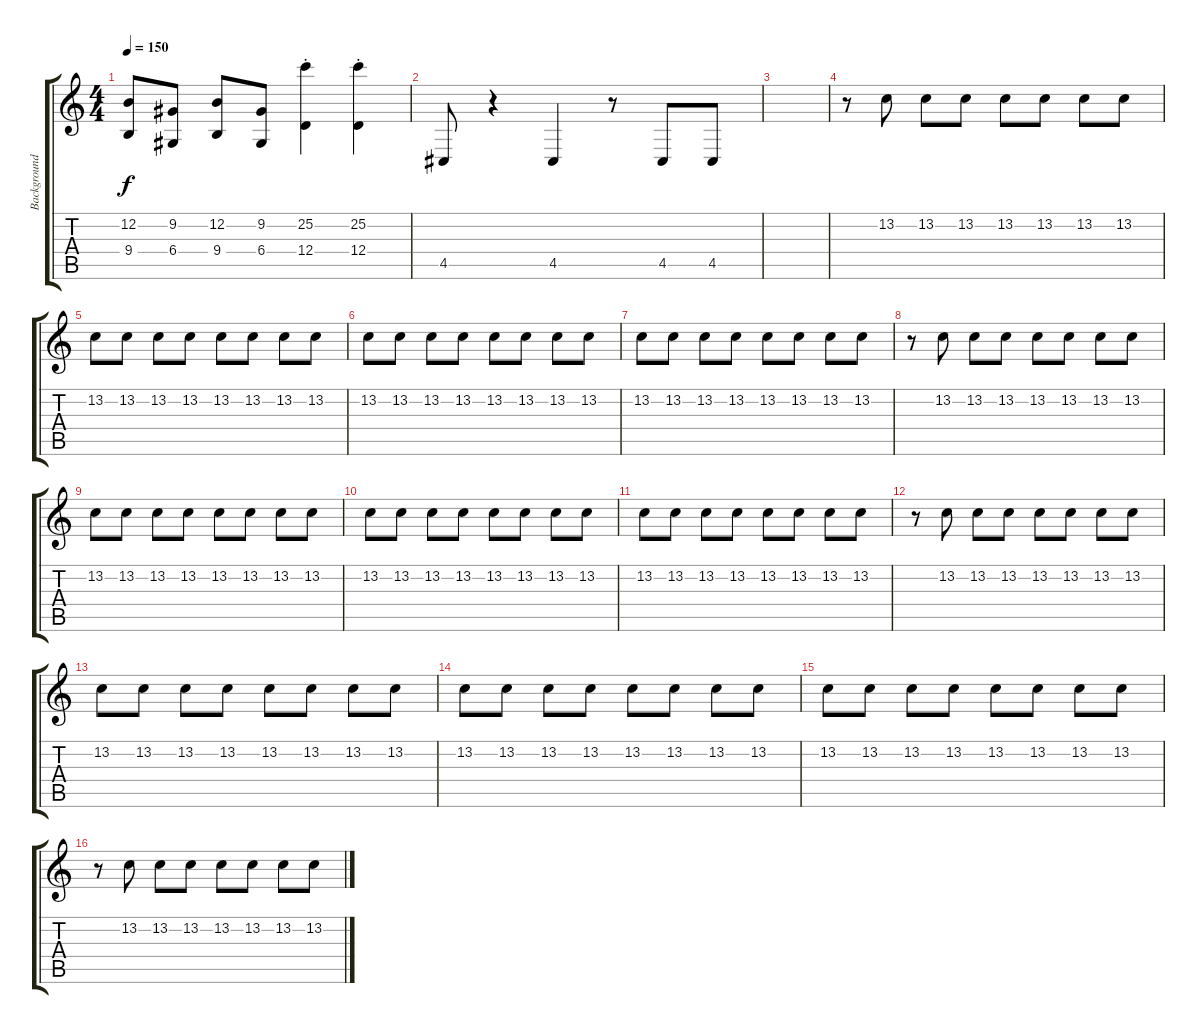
\track ("Background effects 2" "Background") {instrument agogo}
\staff {score tabs}
\tuning (A4 B3 G3 D3 A2 E2) {hide}
\ts (4 4)
\tempo 150
\clef g2
\ks c
(12.2 9.4).8{dy f volume 5} (9.2 6.4).8{volume 10} (12.2 9.4).8 (9.2 6.4).8 (25.2 12.4{st}).4 (25.2 12.4{st}).4 |
4.5.8{volume 8 instrument agogo} r.4 4.5.4 r.8 4.5.8{volume 6} 4.5.8 |
|
r.8{volume 8} 13.2.8 13.2.8 13.2.8 13.2.8 13.2.8 13.2.8 13.2.8 |
13.2.8 13.2.8 13.2.8 13.2.8 13.2.8 13.2.8 13.2.8 13.2.8 |
13.2.8 13.2.8 13.2.8 13.2.8 13.2.8 13.2.8 13.2.8 13.2.8 |
13.2.8 13.2.8 13.2.8 13.2.8 13.2.8 13.2.8 13.2.8 13.2.8 |
r.8 13.2.8 13.2.8 13.2.8 13.2.8 13.2.8 13.2.8 13.2.8 |
13.2.8 13.2.8 13.2.8 13.2.8 13.2.8 13.2.8 13.2.8 13.2.8 |
13.2.8 13.2.8 13.2.8 13.2.8 13.2.8 13.2.8 13.2.8 13.2.8 |
13.2.8 13.2.8 13.2.8 13.2.8 13.2.8 13.2.8 13.2.8 13.2.8 |
r.8 13.2.8 13.2.8 13.2.8 13.2.8 13.2.8 13.2.8 13.2.8 |
13.2.8 13.2.8 13.2.8 13.2.8 13.2.8 13.2.8 13.2.8 13.2.8 |
13.2.8 13.2.8 13.2.8 13.2.8 13.2.8 13.2.8 13.2.8 13.2.8 |
13.2.8 13.2.8 13.2.8 13.2.8 13.2.8 13.2.8 13.2.8 13.2.8 |
r.8 13.2.8 13.2.8 13.2.8 13.2.8 13.2.8 13.2.8 13.2.8
